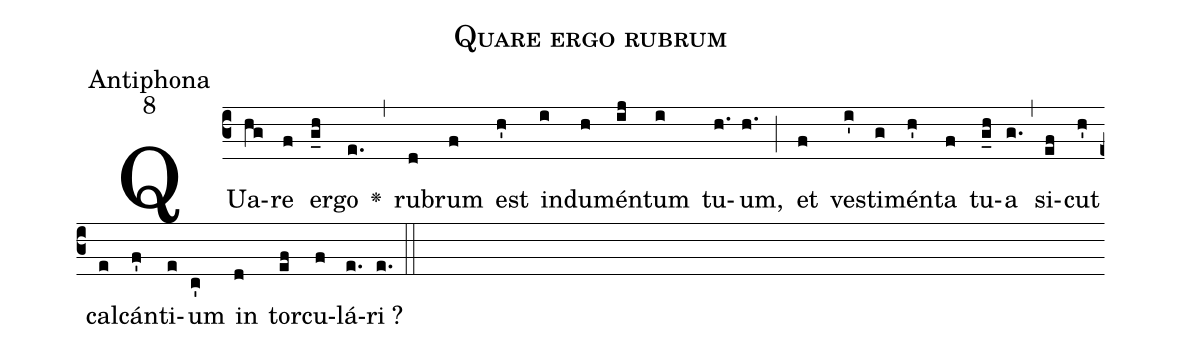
name:Quare ergo rubrum;
office-part:Antiphona;
mode:8;
%%
(c3)QUa(hg)re(f) er(g_h)go(e.) <v>\greheightstar</v>(,)
ru(d)brum(f) est(h') in(i)du(h)mén(ij)tum(i) tu(h.)um,(h.) (;)
et(f) ve(i')sti(g)mén(h')ta(f) tu(g_h)a(g.) (,)
si(ef)cut(h') cal(e)cán(f')ti(e)um(c') in(d) tor(ef)cu(f)lá(e.)ri ?(e.) (::)
